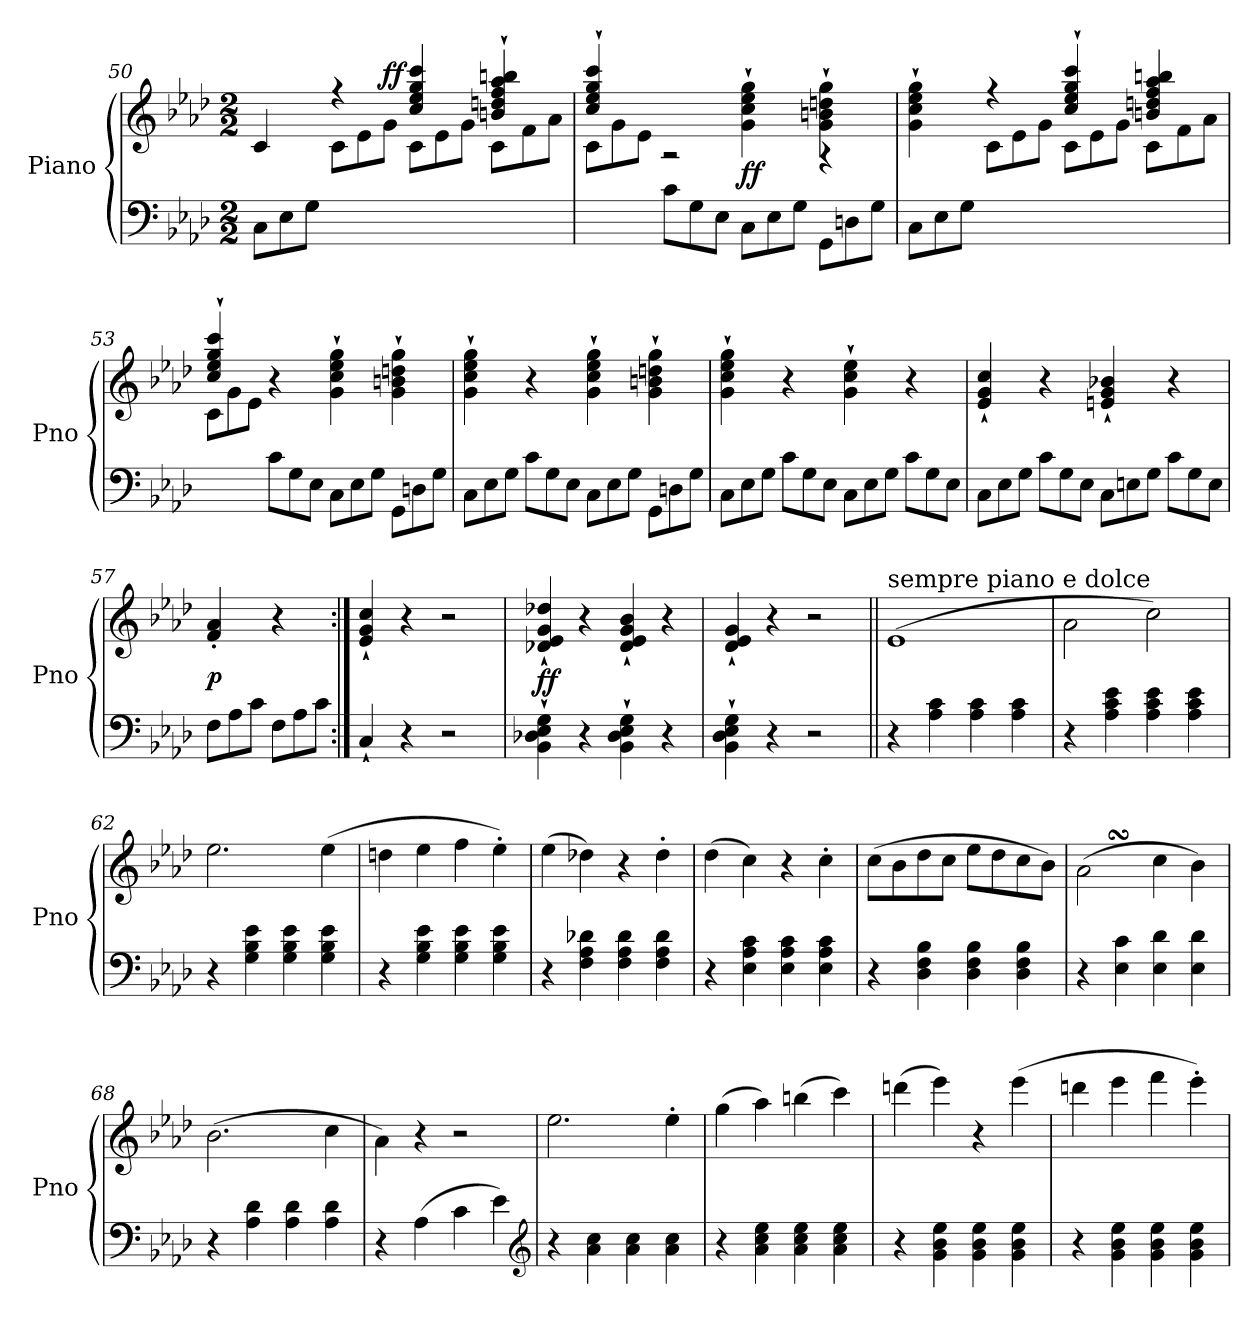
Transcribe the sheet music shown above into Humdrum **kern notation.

**kern	**kern	**dynam
*part1	*part1	*part1
*staff2	*staff1	*staff1/2
*I"Piano	*	*
*I'Pno	*	*
*clefF4	*clefG2	*
*k[b-e-a-d-]	*k[b-e-a-d-]	*
*f:	*f:	*
*M2/2	*M2/2	*
*Xtuplet	*	*
=50	=50	=50
*	*^	*
12C\L	4c/	4ryy	.
12E-\	.	.	.
12G\J	.	.	.
*	*	*Xtuplet	*
4ryy	4r	12c\L	.
.	.	12e-\	.
!	!	!	!LO:DY:a
.	.	12g\J	ff
4ryy	4cc/ 4ee-/ 4gg/ 4ccc/	12c\L	.
.	.	12e-\	.
.	.	12g\J	.
4ryy	4bn`/ 4ddn`/ 4ff`/ 4aa-`/ 4bbn`/	12c\L	.
.	.	12f\	.
.	.	12a-\J	.
=51	=51	=51	=51
4ryy	4cc`/ 4ee-`/ 4gg`/ 4ccc`/	12c\L	.
.	.	12g\	.
.	.	12e-\J	.
12c\L	4ryy	2r	.
12G\	.	.	.
12E-\J	.	.	.
12C\L	4g`\ 4cc`\ 4ee-`\ 4gg`\	.	ff
12E-\	.	.	.
12G\J	.	.	.
12GG\L	4g`\ 4bn`\ 4ddn`\ 4gg`\	4r	.
12Dn\	.	.	.
12G\J	.	.	.
=52	=52	=52	=52
12C\L	4g`\ 4cc`\ 4ee-`\ 4gg`\	4ryy	.
12E-\	.	.	.
12G\J	.	.	.
4ryy	4r	12c\L	.
.	.	12e-\	.
.	.	12g\J	.
4ryy	4cc`/ 4ee-`/ 4gg`/ 4ccc`/	12c\L	.
.	.	12e-\	.
.	.	12g\J	.
4ryy	4bn/ 4ddn/ 4ff/ 4aa-/ 4bbn/	12c\L	.
.	.	12f\	.
.	.	12a-\J	.
=53	=53	=53	=53
4ryy	4cc`/ 4ee-`/ 4gg`/ 4ccc`/	12c\L	.
.	.	12g\	.
.	.	12e-\J	.
12c\L	4r	2.ryy	.
12G\	.	.	.
12E-\J	.	.	.
12C\L	4g`\ 4cc`\ 4ee-`\ 4gg`\	.	.
12E-\	.	.	.
12G\J	.	.	.
12GG\L	4g`\ 4bn`\ 4ddn`\ 4gg`\	.	.
12Dn\	.	.	.
12G\J	.	.	.
*	*v	*v	*
=54	=54	=54
12C\L	4g`\ 4cc`\ 4ee-`\ 4gg`\	.
12E-\	.	.
12G\J	.	.
12c\L	4r	.
12G\	.	.
12E-\J	.	.
12C\L	4g`\ 4cc`\ 4ee-`\ 4gg`\	.
12E-\	.	.
12G\J	.	.
12GG\L	4g`\ 4bn`\ 4ddn`\ 4gg`\	.
12Dn\	.	.
12G\J	.	.
=55	=55	=55
12C\L	4g`\ 4cc`\ 4ee-`\ 4gg`\	.
12E-\	.	.
12G\J	.	.
12c\L	4r	.
12G\	.	.
12E-\J	.	.
12C\L	4g`\ 4cc`\ 4ee-`\	.
12E-\	.	.
12G\J	.	.
12c\L	4r	.
12G\	.	.
12E-\J	.	.
=56	=56	=56
12C\L	4e-`/ 4g`/ 4cc`/	.
12E-\	.	.
12G\J	.	.
12c\L	4r	.
12G\	.	.
12E-\J	.	.
12C\L	4en`/ 4g`/ 4b-X`/	.
12En\	.	.
12G\J	.	.
12c\L	4r	.
12G\	.	.
12E\J	.	.
=57	=57	=57
12F\L	4f'/ 4a-'/	p
12A-\	.	.
12c\J	.	.
12F\L	4r	.
12A-\	.	.
12c\J	.	.
=:|!	=:|!	=:|!
4C`/	4e-`/ 4g`/ 4cc`/	.
4r	4r	.
2r	2r	.
=58	=58	=58
4BB-`\ 4D-X`\ 4E-`\ 4G`\	4d-X`/ 4e-`/ 4g`/ 4dd-X`/	ff
4r	4r	.
4BB-`\ 4D-`\ 4E-`\ 4G`\	4d-`/ 4e-`/ 4g`/ 4b-`/	.
4r	4r	.
=59	=59	=59
4BB-`\ 4D-`\ 4E-`\ 4G`\	4d-`/ 4e-`/ 4g`/	.
4r	4r	.
2r	2r	.
=60||	=60||	=60||
!	!LO:TX:a:t=sempre piano e dolce	!
4r	(>1e-	.
4A-\ 4c\	.	.
4A-\ 4c\	.	.
4A-\ 4c\	.	.
=61	=61	=61
4r	2a-\	.
4A-\ 4c\ 4e-\	.	.
4A-\ 4c\ 4e-\	2cc\)	.
4A-\ 4c\ 4e-\	.	.
=62	=62	=62
4r	2.ee-\	.
4G\ 4B-\ 4e-\	.	.
4G\ 4B-\ 4e-\	.	.
4G\ 4B-\ 4e-\	(4ee-\	.
=63	=63	=63
4r	4ddn\	.
4G\ 4B-\ 4e-\	4ee-\	.
4G\ 4B-\ 4e-\	4ff\	.
4G\ 4B-\ 4e-\	4ee-'\)	.
=64	=64	=64
4r	(4ee-\	.
4F\ 4A-\ 4d-X\	4dd-X\)	.
4F\ 4A-\ 4d-\	4r	.
4F\ 4A-\ 4d-\	4dd-'\	.
=65	=65	=65
4r	(4dd-\	.
4E-\ 4A-\ 4c\	4cc\)	.
4E-\ 4A-\ 4c\	4r	.
4E-\ 4A-\ 4c\	4cc'\	.
=66	=66	=66
4r	(8cc\L	.
.	8b-\	.
4D-\ 4F\ 4B-\	8dd-\	.
.	8cc\J	.
4D-\ 4F\ 4B-\	8ee-\L	.
.	8dd-\	.
4D-\ 4F\ 4B-\	8cc\	.
.	8b-\J)	.
=67	=67	=67
4r	(2a-SSs\	.
4E-\ 4c\	.	.
4E-\ 4d-\	4cc\	.
4E-\ 4d-\	4b-\)	.
=68	=68	=68
4r	(2.b-\	.
4A-\ 4d-\	.	.
4A-\ 4d-\	.	.
4A-\ 4d-\	4cc\	.
=69	=69	=69
4r	4a-\)	.
(4A-\	4r	.
4c\	2r	.
4e-\)	.	.
*clefG2	*	*
=70	=70	=70
4r	2.ee-\	.
4a-\ 4cc\	.	.
4a-\ 4cc\	.	.
4a-\ 4cc\	4ee-'\	.
=71	=71	=71
4r	(4gg\	.
4a-\ 4cc\ 4ee-\	4aa-\)	.
4a-\ 4cc\ 4ee-\	(4bbn\	.
4a-\ 4cc\ 4ee-\	4ccc\)	.
=72	=72	=72
4r	(4dddn\	.
4g\ 4b-\ 4ee-\	4eee-\)	.
4g\ 4b-\ 4ee-\	4r	.
4g\ 4b-\ 4ee-\	(4eee-\	.
=73	=73	=73
4r	4dddn\	.
4g\ 4b-\ 4ee-\	4eee-\	.
4g\ 4b-\ 4ee-\	4fff\	.
4g\ 4b-\ 4ee-\	4eee-'\)	.
=	=	=
*-	*-	*-
